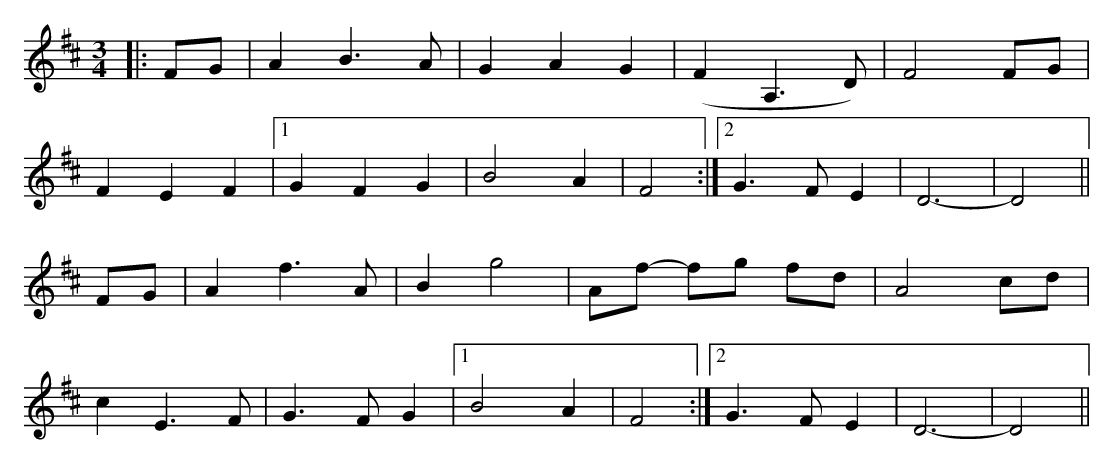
X:1
M:3/4
K:D
|:FG|A2 B3 A|G2 A2 G2|(F2A,3 D)|F4 FG|
F2 E2 F2|1 ,3 G2 F2 G2|B4A2|F4:|2 ,4 G3F E2|D6-|D4||
FG|A2f3 A|B2 g4|Af- fg fd|A4 cd|
c2 E3 F|G3 F G2|1 ,3 B4 A2|F4:|2 ,4 G3F E2|D6-|D4||
